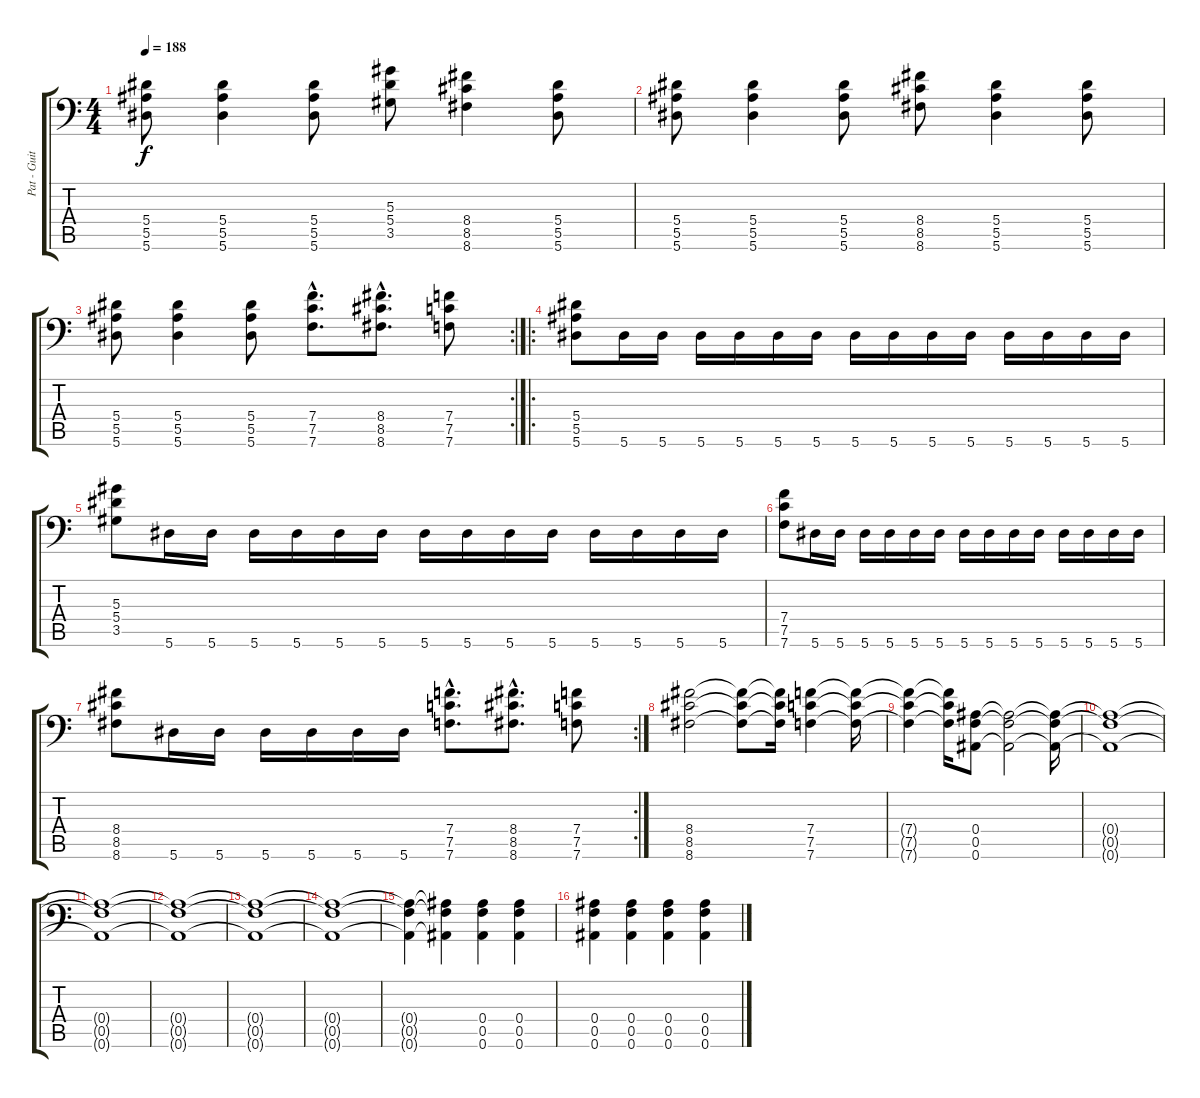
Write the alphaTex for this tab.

\track ("Pat - Guitar" "Pat - Guit") {instrument distortionguitar}
\staff {score tabs}
\tuning (C4 G3 Eb3 Bb2 F2 Bb1) {hide}
\ts (4 4)
\tempo 188
\clef f4
\ks c
(5.4 5.5 5.6).8{dy f} (5.4 5.5 5.6).4 (5.4 5.5 5.6).8 (5.3 5.4 3.5).8 (8.4 8.5 8.6).4 (5.4 5.5 5.6).8 |
(5.4 5.5 5.6).8 (5.4 5.5 5.6).4 (5.4 5.5 5.6).8 (8.4 8.5 8.6).8 (5.4 5.5 5.6).4 (5.4 5.5 5.6).8 |
\rc 2
(5.4 5.5 5.6).8 (5.4 5.5 5.6).4 (5.4 5.5 5.6).8 (7.4{hac} 7.5{hac} 7.6{hac}).8{d} (8.4{hac} 8.5{hac} 8.6{hac}).8{d} (7.4 7.5 7.6).8 |
\ro
(5.4 5.5 5.6).8 5.6.16 5.6.16 5.6.16 5.6.16 5.6.16 5.6.16 5.6.16 5.6.16 5.6.16 5.6.16 5.6.16 5.6.16 5.6.16 5.6.16 |
(5.3 5.4 3.5).8 5.6.16 5.6.16 5.6.16 5.6.16 5.6.16 5.6.16 5.6.16 5.6.16 5.6.16 5.6.16 5.6.16 5.6.16 5.6.16 5.6.16 |
(7.4 7.5 7.6).8 5.6.16 5.6.16 5.6.16 5.6.16 5.6.16 5.6.16 5.6.16 5.6.16 5.6.16 5.6.16 5.6.16 5.6.16 5.6.16 5.6.16 |
\rc 2
(8.4 8.5 8.6).8 5.6.16 5.6.16 5.6.16 5.6.16 5.6.16 5.6.16 (7.4{hac} 7.5{hac} 7.6{hac}).8{d} (8.4{hac} 8.5{hac} 8.6{hac}).8{d} (7.4 7.5 7.6).8 |
(8.4 8.5 8.6).2 (8.4{t} 8.5{t} 8.6{t}).8 (8.4{t} 8.5{t} 8.6{t}).16 (7.4 7.5 7.6).4 (7.4{t} 7.5{t} 7.6{t}).16 |
(7.4{t} 7.5{t} 7.6{t}).4 (7.4{t} 7.5{t} 7.6{t}).16 (0.4 0.5 0.6).8 (0.4{t} 0.5{t} 0.6{t}).2 (0.4{t} 0.5{t} 0.6{t}).16 |
(0.4{t} 0.5{t} 0.6{t}).1 |
(0.4{t} 0.5{t} 0.6{t}).1 |
(0.4{t} 0.5{t} 0.6{t}).1 |
(0.4{t} 0.5{t} 0.6{t}).1 |
(0.4{t} 0.5{t} 0.6{t}).1 |
(0.4{t} 0.5{t} 0.6{t}).4 (0.4{t} 0.5{t} 0.6{t}).4 (0.4 0.5 0.6).4 (0.4 0.5 0.6).4 |
(0.4 0.5 0.6).4 (0.4 0.5 0.6).4 (0.4 0.5 0.6).4 (0.4 0.5 0.6).4
